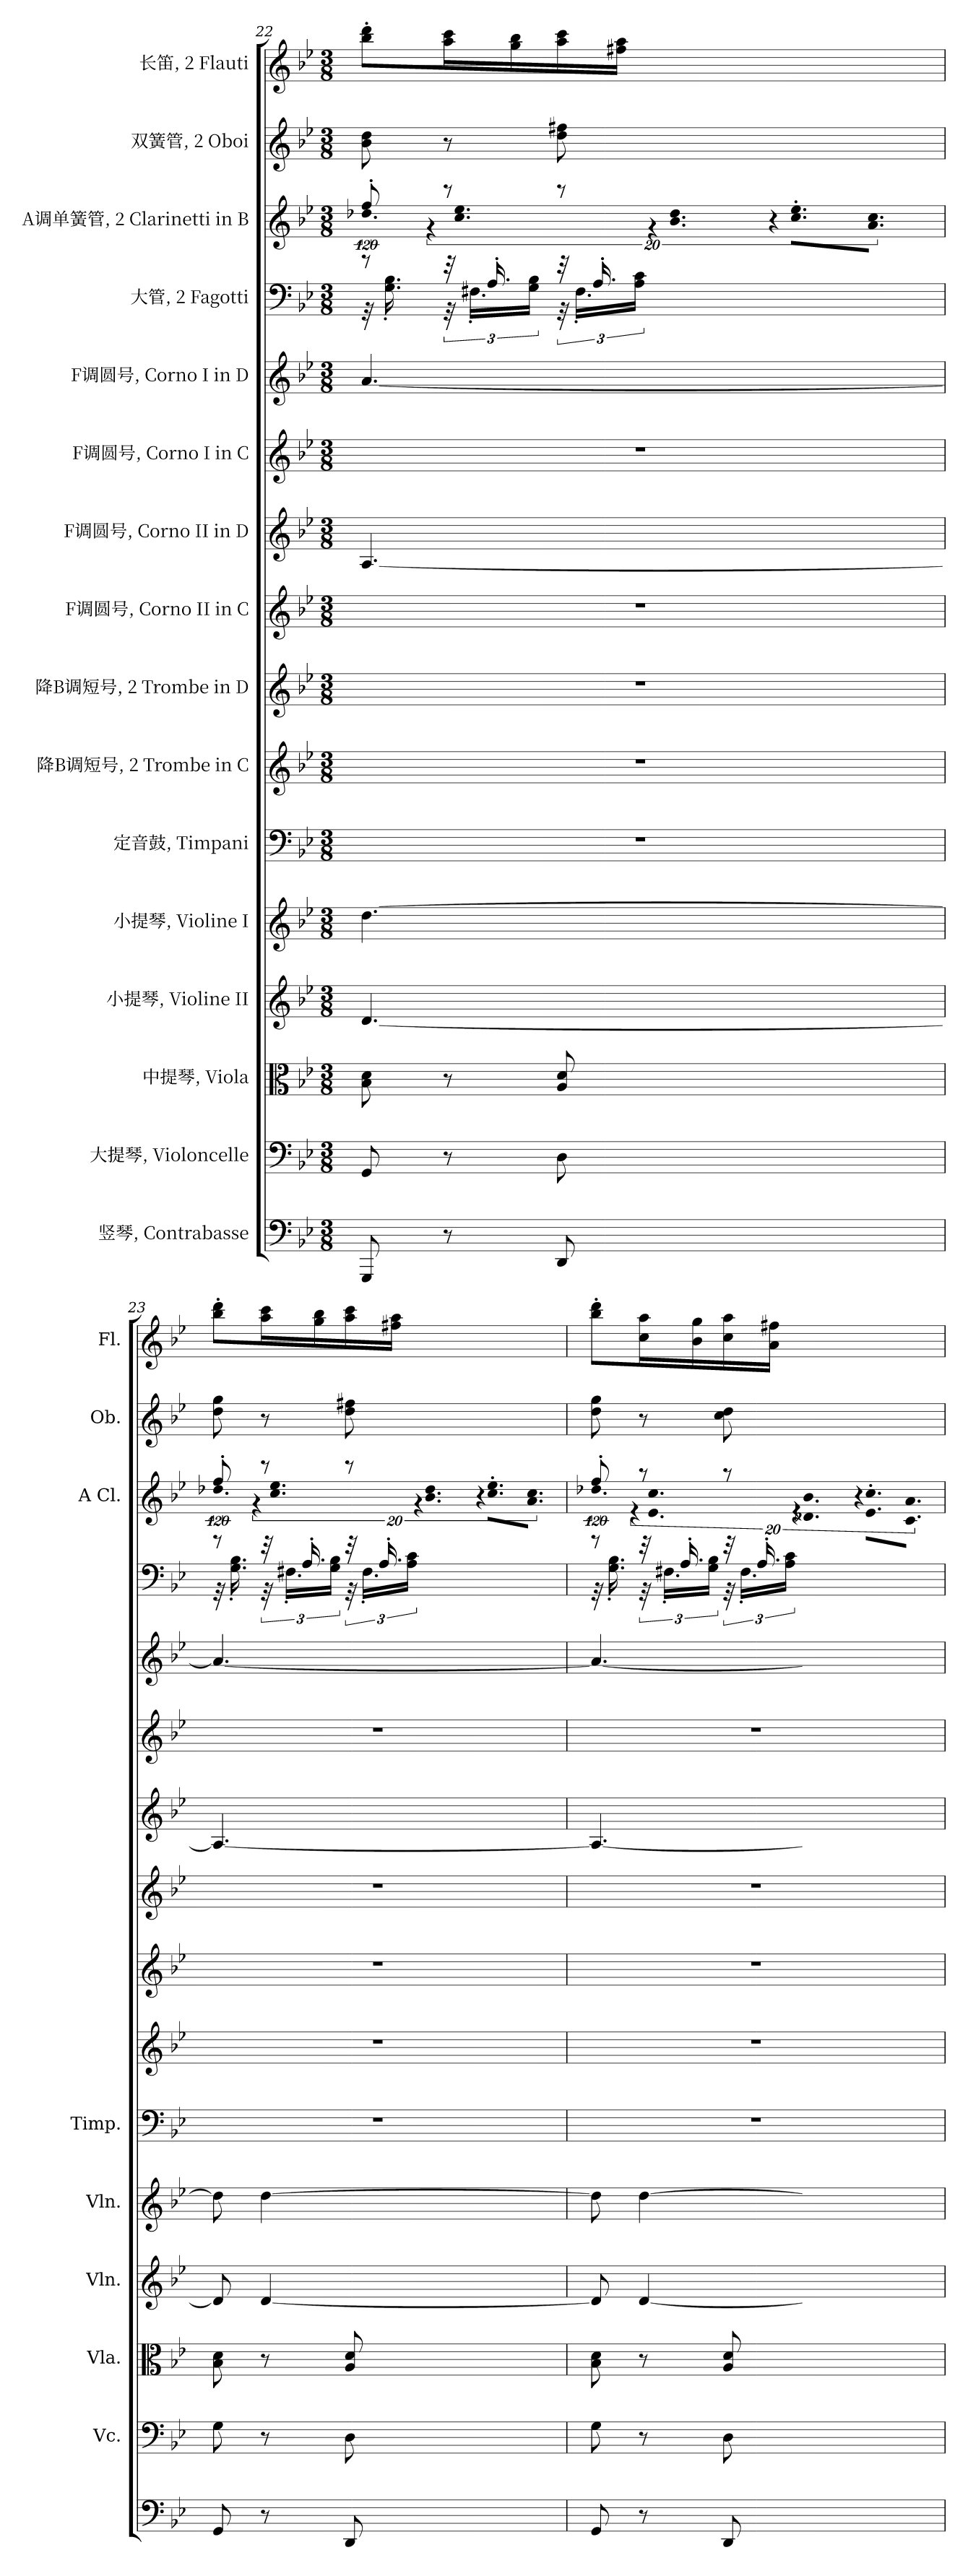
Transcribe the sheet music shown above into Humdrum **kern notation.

**kern	**kern	**kern	**kern	**kern	**kern	**kern	**kern	**kern	**kern	**kern	**kern	**kern	**kern	**kern	**kern
*part16	*part15	*part14	*part13	*part12	*part11	*part10	*part9	*part8	*part7	*part6	*part5	*part4	*part3	*part2	*part1
*staff16	*staff15	*staff14	*staff13	*staff12	*staff11	*staff10	*staff9	*staff8	*staff7	*staff6	*staff5	*staff4	*staff3	*staff2	*staff1
*I"竖琴, Contrabasse	*I"大提琴, Violoncelle	*I"中提琴, Viola	*I"小提琴, Violine II	*I"小提琴, Violine I	*I"定音鼓, Timpani	*I"降B调短号, 2 Trombe in C	*I"降B调短号, 2 Trombe in D	*I"F调圆号, Corno II in C	*I"F调圆号, Corno II in D	*I"F调圆号, Corno I in C	*I"F调圆号, Corno I in D	*I"大管, 2 Fagotti	*I"A调单簧管, 2 Clarinetti in B	*I"双簧管, 2 Oboi	*I"长笛, 2 Flauti
*	*I'Vc.	*I'Vla.	*I'Vln.	*I'Vln.	*I'Timp.	*	*	*	*	*	*	*	*I'A Cl.	*I'Ob.	*I'Fl.
*clefF4	*clefF4	*clefC3	*clefG2	*clefG2	*clefF4	*clefG2	*clefG2	*clefG2	*clefG2	*clefG2	*clefG2	*clefF4	*clefG2	*clefG2	*clefG2
*	*	*	*	*	*	*ITrd1c2	*ITrd1c2	*ITrd4c7	*ITrd4c7	*ITrd4c7	*ITrd4c7	*	*ITrd2c3	*	*
*k[b-e-]	*k[b-e-]	*k[b-e-]	*k[b-e-]	*k[b-e-]	*k[b-e-]	*k[b-e-a-d-]	*k[b-e-a-d-]	*k[b-e-a-]	*k[b-e-a-]	*k[b-e-a-]	*k[b-e-a-]	*k[b-e-]	*k[f#]	*k[b-e-]	*k[b-e-]
*M3/8	*M3/8	*M3/8	*M3/8	*M3/8	*M3/8	*M3/8	*M3/8	*M3/8	*M3/8	*M3/8	*M3/8	*M3/8	*M3/8	*M3/8	*M3/8
*MM117	*MM117	*MM117	*MM117	*MM117	*MM117	*MM117	*MM117	*MM117	*MM117	*MM117	*MM117	*MM117	*MM117	*MM117	*MM117
=22	=22	=22	=22	=22	=22	=22	=22	=22	=22	=22	=22	=22	=22	=22	=22
*	*	*	*	*	*	*	*	*	*	*	*	*^	*^	*	*
!	!	!	!	!	!	!	!	!	!	!	!	!	!	!	!LO:N:vis=16.	!	!
8GGG/	8GG/	8B-\ 8d\	[4.d/	[4.dd\	4.r	4.r	4.r	4.r	[4.D/	4.r	[4.d/	8r	32r	8dd'/	960%103b-X\	8b-\ 8dd\	8bb-\' 8ddd\'L
.	.	.	.	.	.	.	.	.	.	.	.	.	16.G\' 16.B-\'	.	.	.	.
!	!	!	!	!	!	!	!	!	!	!	!	!	!	!	!LO:N:vis=64.	!	!
.	.	.	.	.	.	.	.	.	.	.	.	.	.	.	640%17r	.	.
*	*	*	*	*	*	*	*	*	*	*	*	*	*	*	*	*	*MM122
8r	8r	8r	.	.	.	.	.	.	.	.	.	32r	48r	8r	.	8r	16aa\ 16ccc\L
!	!	!	!	!	!	!	!	!	!	!	!	!	!	!	!LO:N:vis=32.	!	!
.	.	.	.	.	.	.	.	.	.	.	.	.	.	.	1920%103a\ 1920%103cc\	.	.
.	.	.	.	.	.	.	.	.	.	.	.	.	24.F#X'\LL	.	.	.	.
.	.	.	.	.	.	.	.	.	.	.	.	16.A'/	.	.	.	.	.
!	!	!	!	!	!	!	!	!	!	!	!	!	!	!	!LO:N:vis=64.	!	!
.	.	.	.	.	.	.	.	.	.	.	.	.	.	.	640%17r	.	16gg\ 16bb-\
.	.	.	.	.	.	.	.	.	.	.	.	.	24G\ 24B-\JJ	.	.	.	.
!	!	!	!	!	!	!	!	!	!	!	!	!	!	!	!LO:N:vis=32.	!	!
.	.	.	.	.	.	.	.	.	.	.	.	.	.	.	640%17g\ 640%17b-\	.	.
.	.	.	.	.	.	.	.	.	.	.	.	.	.	.	1920ryy	.	.
!	!	!	!	!	!	!	!	!	!	!	!	!	!	!	!LO:N:vis=64.	!	!
.	.	.	.	.	.	.	.	.	.	.	.	.	.	.	640%17r	.	.
*	*	*	*	*	*	*	*	*	*	*	*	*	*	*	*	*	*MM124
8DD/	8D\	8A/ 8d/	.	.	.	.	.	.	.	.	.	32r	48r	8r	.	8dd\ 8ff#X\	16aa\ 16ccc\
!	!	!	!	!	!	!	!	!	!	!	!	!	!	!	!LO:N:vis=32.	!	!
.	.	.	.	.	.	.	.	.	.	.	.	.	.	.	1920%103a\' 1920%103cc\'LLL	.	.
.	.	.	.	.	.	.	.	.	.	.	.	.	24.F#'\LL	.	.	.	.
.	.	.	.	.	.	.	.	.	.	.	.	16.A'/	.	.	.	.	.
.	.	.	.	.	.	.	.	.	.	.	.	.	.	.	.	.	16ff#X\ 16aa\JJ
!	!	!	!	!	!	!	!	!	!	!	!	!	!	!	!LO:N:vis=32.	!	!
.	.	.	.	.	.	.	.	.	.	.	.	.	.	.	1920%103f#\ 1920%103a\JJJ	.	.
.	.	.	.	.	.	.	.	.	.	.	.	.	24A\ 24c\JJ	.	.	.	.
!!LO:PB:g=z
=23	=23	=23	=23	=23	=23	=23	=23	=23	=23	=23	=23	=23	=23	=23	=23	=23	=23
*	*	*	*	*	*	*	*	*	*	*	*	*	*	*	*	*	*MM117
!	!	!	!	!	!	!	!	!	!	!	!	!	!	!	!LO:N:vis=16.	!	!
8GG/	8G\	8B-\ 8d\	8d/]	8dd\]	4.r	4.r	4.r	4.r	4.D/_	4.r	4.d/_	8r	32r	8dd'/	960%103b-X\	8dd\ 8gg\	8bb-\' 8ddd\'L
.	.	.	.	.	.	.	.	.	.	.	.	.	16.G\' 16.B-\'	.	.	.	.
!	!	!	!	!	!	!	!	!	!	!	!	!	!	!	!LO:N:vis=64.	!	!
.	.	.	.	.	.	.	.	.	.	.	.	.	.	.	640%17r	.	.
*	*	*	*	*	*	*	*	*	*	*	*	*	*	*	*	*	*MM127
8r	8r	8r	[4d/	[4dd\	.	.	.	.	.	.	.	32r	48r	8r	.	8r	16aa\ 16ccc\L
!	!	!	!	!	!	!	!	!	!	!	!	!	!	!	!LO:N:vis=32.	!	!
.	.	.	.	.	.	.	.	.	.	.	.	.	.	.	1920%103a\ 1920%103cc\	.	.
.	.	.	.	.	.	.	.	.	.	.	.	.	24.F#X'\LL	.	.	.	.
.	.	.	.	.	.	.	.	.	.	.	.	16.A'/	.	.	.	.	.
!	!	!	!	!	!	!	!	!	!	!	!	!	!	!	!LO:N:vis=64.	!	!
.	.	.	.	.	.	.	.	.	.	.	.	.	.	.	640%17r	.	16gg\ 16bb-\
.	.	.	.	.	.	.	.	.	.	.	.	.	24G\ 24B-\JJ	.	.	.	.
!	!	!	!	!	!	!	!	!	!	!	!	!	!	!	!LO:N:vis=32.	!	!
.	.	.	.	.	.	.	.	.	.	.	.	.	.	.	640%17g\ 640%17b-\	.	.
.	.	.	.	.	.	.	.	.	.	.	.	.	.	.	1920ryy	.	.
!	!	!	!	!	!	!	!	!	!	!	!	!	!	!	!LO:N:vis=64.	!	!
.	.	.	.	.	.	.	.	.	.	.	.	.	.	.	640%17r	.	.
*	*	*	*	*	*	*	*	*	*	*	*	*	*	*	*	*	*MM124
8DD/	8D\	8A/ 8d/	.	.	.	.	.	.	.	.	.	32r	48r	8r	.	8dd\ 8ff#X\	16aa\ 16ccc\
!	!	!	!	!	!	!	!	!	!	!	!	!	!	!	!LO:N:vis=32.	!	!
.	.	.	.	.	.	.	.	.	.	.	.	.	.	.	1920%103a\' 1920%103cc\'LLL	.	.
.	.	.	.	.	.	.	.	.	.	.	.	.	24.F#'\LL	.	.	.	.
.	.	.	.	.	.	.	.	.	.	.	.	16.A'/	.	.	.	.	.
.	.	.	.	.	.	.	.	.	.	.	.	.	.	.	.	.	16ff#X\ 16aa\JJ
!	!	!	!	!	!	!	!	!	!	!	!	!	!	!	!LO:N:vis=32.	!	!
.	.	.	.	.	.	.	.	.	.	.	.	.	.	.	1920%103f#\ 1920%103a\JJJ	.	.
.	.	.	.	.	.	.	.	.	.	.	.	.	24A\ 24c\JJ	.	.	.	.
=24	=24	=24	=24	=24	=24	=24	=24	=24	=24	=24	=24	=24	=24	=24	=24	=24	=24
*	*	*	*	*	*	*	*	*	*	*	*	*	*	*	*	*	*MM113
!	!	!	!	!	!	!	!	!	!	!	!	!	!	!	!LO:N:vis=16.	!	!
8GG/	8G\	8B-\ 8d\	8d/]	8dd\]	4.r	4.r	4.r	4.r	4.D/_	4.r	4.d/_	8r	32r	8dd'/	960%103b-X\	8dd\ 8gg\	8bb-\' 8ddd\'L
.	.	.	.	.	.	.	.	.	.	.	.	.	16.G\' 16.B-\'	.	.	.	.
!	!	!	!	!	!	!	!	!	!	!	!	!	!	!	!LO:N:vis=64.	!	!
.	.	.	.	.	.	.	.	.	.	.	.	.	.	.	640%17r	.	.
*	*	*	*	*	*	*	*	*	*	*	*	*	*	*	*	*	*MM122
8r	8r	8r	[4d/	[4dd\	.	.	.	.	.	.	.	32r	48r	8r	.	8r	16cc\ 16aa\L
!	!	!	!	!	!	!	!	!	!	!	!	!	!	!	!LO:N:vis=32.	!	!
.	.	.	.	.	.	.	.	.	.	.	.	.	.	.	1920%103c\ 1920%103a\	.	.
.	.	.	.	.	.	.	.	.	.	.	.	.	24.F#X'\LL	.	.	.	.
.	.	.	.	.	.	.	.	.	.	.	.	16.A'/	.	.	.	.	.
!	!	!	!	!	!	!	!	!	!	!	!	!	!	!	!LO:N:vis=64.	!	!
.	.	.	.	.	.	.	.	.	.	.	.	.	.	.	640%17r	.	16b-\ 16gg\
.	.	.	.	.	.	.	.	.	.	.	.	.	24G\ 24B-\JJ	.	.	.	.
!	!	!	!	!	!	!	!	!	!	!	!	!	!	!	!LO:N:vis=32.	!	!
.	.	.	.	.	.	.	.	.	.	.	.	.	.	.	640%17B-X\ 640%17g\	.	.
.	.	.	.	.	.	.	.	.	.	.	.	.	.	.	1920ryy	.	.
!	!	!	!	!	!	!	!	!	!	!	!	!	!	!	!LO:N:vis=64.	!	!
.	.	.	.	.	.	.	.	.	.	.	.	.	.	.	640%17r	.	.
*	*	*	*	*	*	*	*	*	*	*	*	*	*	*	*	*	*MM124
8DD/	8D\	8A/ 8d/	.	.	.	.	.	.	.	.	.	32r	48r	8r	.	8cc\ 8dd\	16cc\ 16aa\
!	!	!	!	!	!	!	!	!	!	!	!	!	!	!	!LO:N:vis=32.	!	!
.	.	.	.	.	.	.	.	.	.	.	.	.	.	.	1920%103c\' 1920%103a\'LLL	.	.
.	.	.	.	.	.	.	.	.	.	.	.	.	24.F#'\LL	.	.	.	.
.	.	.	.	.	.	.	.	.	.	.	.	16.A'/	.	.	.	.	.
.	.	.	.	.	.	.	.	.	.	.	.	.	.	.	.	.	16a\ 16ff#X\JJ
!	!	!	!	!	!	!	!	!	!	!	!	!	!	!	!LO:N:vis=32.	!	!
.	.	.	.	.	.	.	.	.	.	.	.	.	.	.	1920%103A\ 1920%103f#\JJJ	.	.
.	.	.	.	.	.	.	.	.	.	.	.	.	24A\ 24c\JJ	.	.	.	.
*	*	*	*	*	*	*	*	*	*	*	*	*v	*v	*	*	*	*
*	*	*	*	*	*	*	*	*	*	*	*	*	*v	*v	*	*
=	=	=	=	=	=	=	=	=	=	=	=	=	=	=	=
*-	*-	*-	*-	*-	*-	*-	*-	*-	*-	*-	*-	*-	*-	*-	*-
